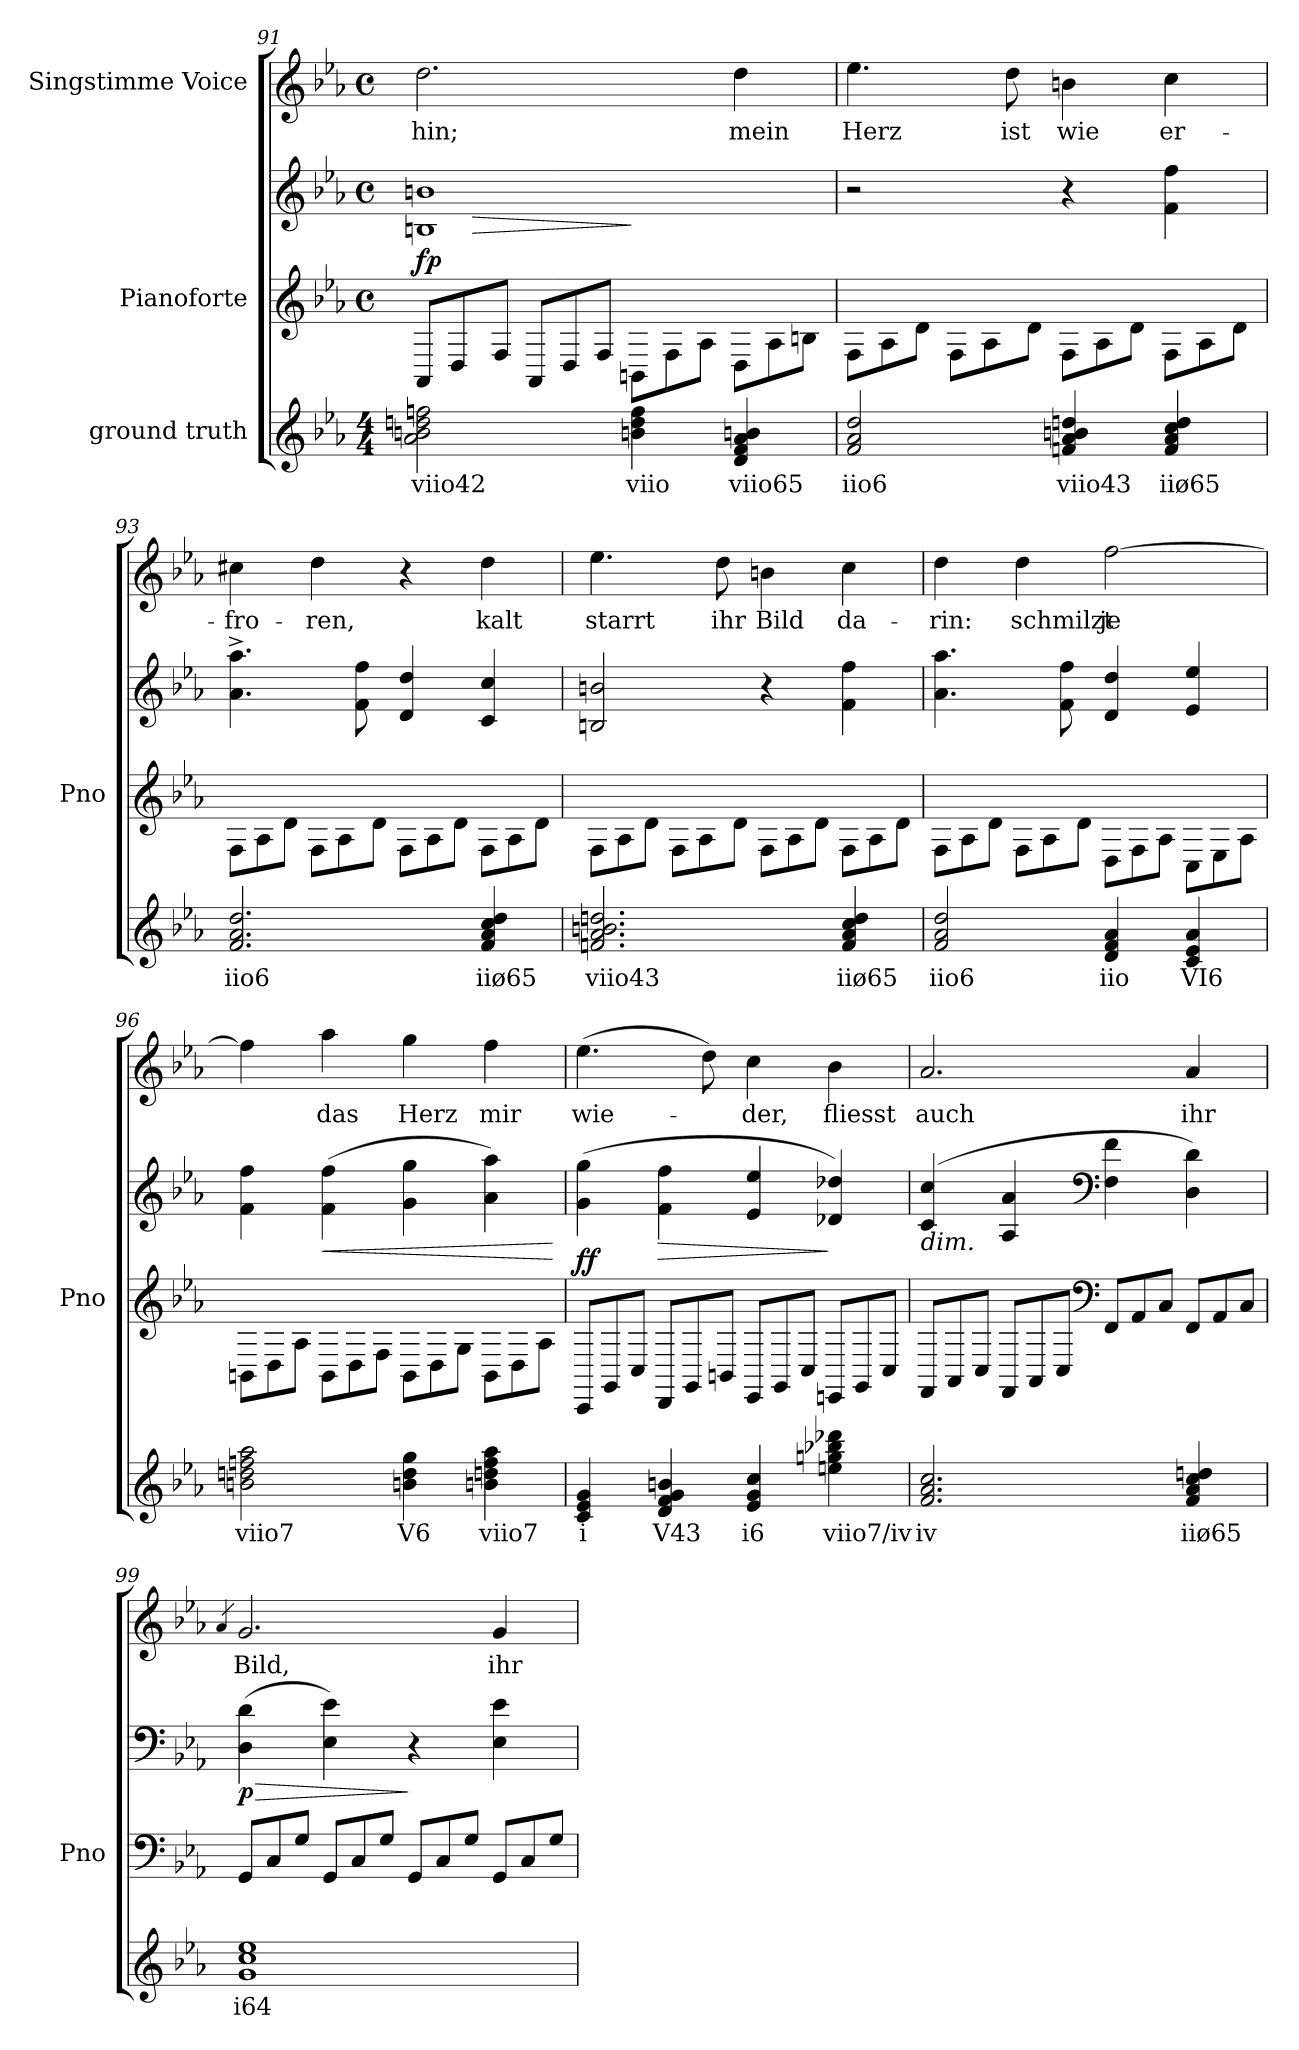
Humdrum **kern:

**kern	**text	**kern	**kern	**dynam	**kern	**text
*part3	*part3	*part2	*part2	*part2	*part1	*part1
*staff4	*staff4	*staff3	*staff2	*staff2/3	*staff1	*staff1
*I"ground truth	*	*I"Pianoforte	*	*	*I"Singstimme Voice	*
*	*	*I'Pno	*	*	*	*
*	*	*clefG2	*clefG2	*	*clefG2	*
*k[b-e-a-]	*	*k[b-e-a-]	*k[b-e-a-]	*	*k[b-e-a-]	*
*M4/4	*	*M4/4	*M4/4	*	*M4/4	*
*	*	*met(c)	*met(c)	*	*met(c)	*
=91	=91	=91	=91	=91	=91	=91
*	*	*Xtuplet	*	*	*	*
*	*	*	*^	*	*	*
!	!	!	!	!	!LO:DY:a=2	!	!LO:LY:b
2a- 2bn 2ddn 2ffn	viio42	12AA-/L	1Bn 1bn	8ryy	fp	2.dd\	-hin;
.	.	12D/	.	.	.	.	.
!	!	!	!	!	!LO:HP:b	!	!
.	.	.	.	8ryy	>	.	.
.	.	12F/J	.	.	.	.	.
.	.	12AA-/L	.	4ryy	.	.	.
.	.	12D/	.	.	.	.	.
.	.	12F/J	.	.	.	.	.
4bn 4dd 4ff	viio	12BBn\L	.	2ryy	]	.	.
.	.	12F\	.	.	.	.	.
.	.	12A-\J	.	.	.	.	.
!	!	!	!	!	!	!	!LO:LY:b
4d 4f 4a- 4bn	viio65	12D\L	.	.	.	4dd\	mein
.	.	12A-\	.	.	.	.	.
.	.	12Bn\J	.	.	.	.	.
*	*	*	*v	*v	*	*	*
=92	=92	=92	=92	=92	=92	=92
!	!	!	!	!	!	!LO:LY:b
2f 2a- 2dd	iio6	12F\L	2r	.	4.ee-\	Herz
.	.	12A-\	.	.	.	.
.	.	12d\J	.	.	.	.
.	.	12F\L	.	.	.	.
.	.	12A-\	.	.	.	.
!	!	!	!	!	!	!LO:LY:b
.	.	.	.	.	8dd\	ist
.	.	12d\J	.	.	.	.
!	!	!	!	!	!	!LO:LY:b
4fn 4a- 4bn 4ddn	viio43	12F\L	4r	.	4bn\	wie
.	.	12A-\	.	.	.	.
.	.	12d\J	.	.	.	.
!	!	!	!	!	!	!LO:LY:b
4f 4a- 4cc 4dd	iiø65	12F\L	4f\ 4ff\	.	4cc\	er-
.	.	12A-\	.	.	.	.
.	.	12d\J	.	.	.	.
=93	=93	=93	=93	=93	=93	=93
!	!	!	!	!	!	!LO:LY:b
2.f 2.a- 2.dd	iio6	12F\L	4.a-\^ 4.aa-\^	.	4cc#X\	-fro-
.	.	12A-\	.	.	.	.
.	.	12d\J	.	.	.	.
!	!	!	!	!	!	!LO:LY:b
.	.	12F\L	.	.	4dd\	-ren,
.	.	12A-\	.	.	.	.
.	.	.	8f\ 8ff\	.	.	.
.	.	12d\J	.	.	.	.
.	.	12F\L	4d/ 4dd/	.	4r	.
.	.	12A-\	.	.	.	.
.	.	12d\J	.	.	.	.
!	!	!	!	!	!	!LO:LY:b
4f 4a- 4cc 4dd	iiø65	12F\L	4c/ 4cc/	.	4dd\	kalt
.	.	12A-\	.	.	.	.
.	.	12d\J	.	.	.	.
=94	=94	=94	=94	=94	=94	=94
!	!	!	!	!	!	!LO:LY:b
2.fn 2.a- 2.bn 2.ddn	viio43	12F\L	2Bn/ 2bn/	.	4.ee-\	starrt
.	.	12A-\	.	.	.	.
.	.	12d\J	.	.	.	.
.	.	12F\L	.	.	.	.
.	.	12A-\	.	.	.	.
!	!	!	!	!	!	!LO:LY:b
.	.	.	.	.	8dd\	ihr
.	.	12d\J	.	.	.	.
!	!	!	!	!	!	!LO:LY:b
.	.	12F\L	4r	.	4bn\	Bild
.	.	12A-\	.	.	.	.
.	.	12d\J	.	.	.	.
!	!	!	!	!	!	!LO:LY:b
4f 4a- 4cc 4dd	iiø65	12F\L	4f\ 4ff\	.	4cc\	da-
.	.	12A-\	.	.	.	.
.	.	12d\J	.	.	.	.
=95	=95	=95	=95	=95	=95	=95
!	!	!	!	!	!	!LO:LY:b
2f 2a- 2dd	iio6	12F\L	4.a-\ 4.aa-\	.	4dd\	-rin:
.	.	12A-\	.	.	.	.
.	.	12d\J	.	.	.	.
!	!	!	!	!	!	!LO:LY:b
.	.	12F\L	.	.	4dd\	schmilzt
.	.	12A-\	.	.	.	.
.	.	.	8f\ 8ff\	.	.	.
.	.	12d\J	.	.	.	.
!	!	!	!	!	!	!LO:LY:b
4d 4f 4a-	iio	12D\L	4d/ 4dd/	.	[2ff\	je
.	.	12F\	.	.	.	.
.	.	12A-\J	.	.	.	.
4c 4e- 4a-	VI6	12C\L	4e-/ 4ee-/	.	.	.
.	.	12E-\	.	.	.	.
.	.	12A-\J	.	.	.	.
=96	=96	=96	=96	=96	=96	=96
2bn 2ddn 2ffn 2aa-	viio7	12BBn\L	4f\ 4ff\	.	4ff\]	.
.	.	12D\	.	.	.	.
.	.	12A-\J	.	.	.	.
!	!	!	!	!LO:HP:b	!	!
!	!	!	!	!	!	!LO:LY:b
.	.	12BB\L	(>4f\ 4ff\	<	4aa-\	das
.	.	12D\	.	.	.	.
.	.	12F\J	.	.	.	.
!	!	!	!	!	!	!LO:LY:b
4bn 4dd 4gg	V6	12BB\L	4g\ 4gg\	.	4gg\	Herz
.	.	12D\	.	.	.	.
.	.	12G\J	.	.	.	.
!	!	!	!	!	!	!LO:LY:b
4bn 4ddn 4ff 4aa-	viio7	12BB\L	4a-\ 4aa-\)	.	4ff\	mir
.	.	12D\	.	.	.	.
.	.	12A-\J	.	.	.	.
.	.	.	.	[	.	.
=97	=97	=97	=97	=97	=97	=97
!	!	!	!	!LO:DY:a=2	!	!LO:LY:b
4c 4e- 4g	i	12CC/L	(>4g\ 4gg\	ff	(>4.ee-\	wie-
.	.	12GG/	.	.	.	.
.	.	12C/J	.	.	.	.
!	!	!	!	!LO:HP:b	!	!
4d 4f 4g 4bn	V43	12DD/L	4f\ 4ff\	>	.	.
.	.	12GG/	.	.	.	.
.	.	.	.	.	8dd\)	.
.	.	12BBn/J	.	.	.	.
!	!	!	!	!	!	!LO:LY:b
4e- 4g 4cc	i6	12EE-/L	4e-/ 4ee-/	.	4cc\	-der,
.	.	12GG/	.	.	.	.
.	.	12C/J	.	.	.	.
!	!	!	!	!	!	!LO:LY:b
4een 4ggn 4bb-X 4ddd-X	viio7/iv	12EEn/L	4d-X/ 4dd-X/)	]	4b-\	fliesst
.	.	12GG/	.	.	.	.
.	.	12C/J	.	.	.	.
=98	=98	=98	=98	=98	=98	=98
!	!	!	!LO:TX:b:i:t=dim.	!	!	!
!	!	!	!	!	!	!LO:LY:b
2.f 2.a- 2.cc	iv	12FF/L	(>4c/ 4cc/	.	2.a-/	auch
.	.	12AA-/	.	.	.	.
.	.	12C/J	.	.	.	.
.	.	12FF/L	4A-/ 4a-/	.	.	.
.	.	12AA-/	.	.	.	.
.	.	12C/J	.	.	.	.
*	*	*clefF4	*clefF4	*	*	*
.	.	12FF/L	4F\ 4f\	.	.	.
.	.	12AA-/	.	.	.	.
.	.	12C/J	.	.	.	.
!	!	!	!	!	!	!LO:LY:b
4f 4a- 4cc 4ddn	iiø65	12FF/L	4D\ 4d\)	.	4a-/	ihr
.	.	12AA-/	.	.	.	.
.	.	12C/J	.	.	.	.
=99	=99	=99	=99	=99	=99	=99
.	.	.	.	.	4qa-/	.
!	!	!	!	!LO:HP:b	!	!
!	!	!	!	!LO:DY:n=1:b	!	!LO:LY:b
1g 1cc 1ee-	i64	12GG/L	(>4D\ 4d\	> p	2.g/	Bild,
.	.	12C/	.	.	.	.
.	.	12G/J	.	.	.	.
.	.	12GG/L	4E-\ 4e-\)	.	.	.
.	.	12C/	.	.	.	.
.	.	12G/J	.	.	.	.
.	.	12GG/L	4r	]	.	.
.	.	12C/	.	.	.	.
.	.	12G/J	.	.	.	.
!	!	!	!	!	!	!LO:LY:b
.	.	12GG/L	4E-\ 4e-\	.	4g/	ihr
.	.	12C/	.	.	.	.
.	.	12G/J	.	.	.	.
=	=	=	=	=	=	=
*-	*-	*-	*-	*-	*-	*-
